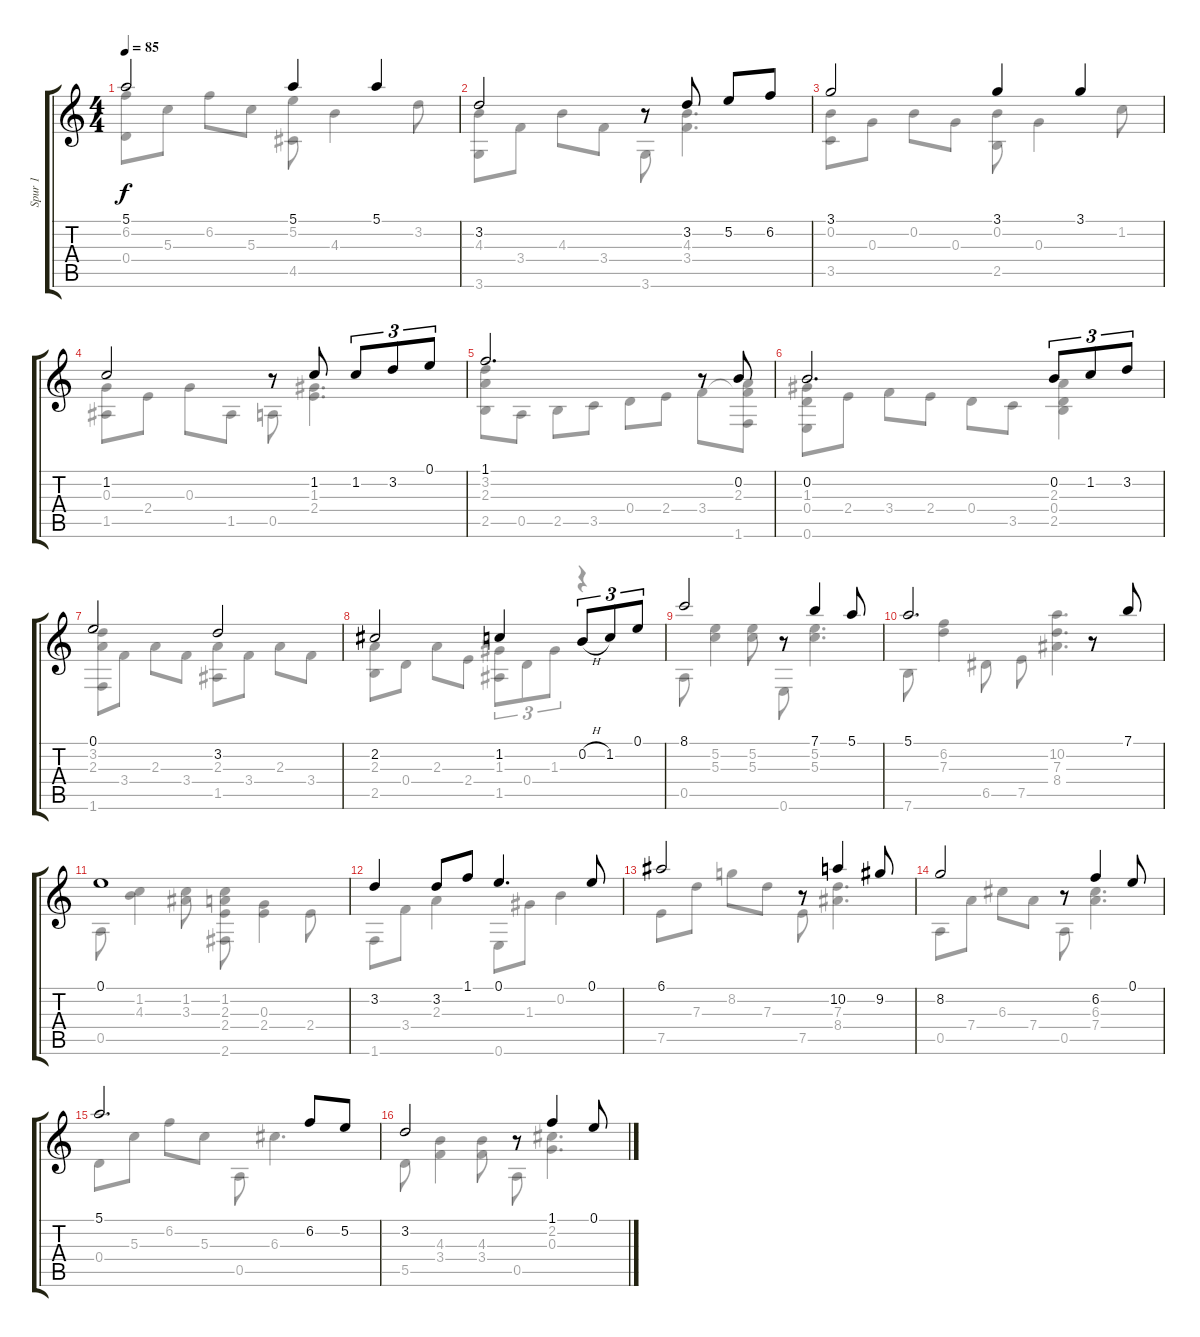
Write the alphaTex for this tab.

\track ("Spur 1" "Spur 1") {instrument acousticguitarnylon}
\staff {score tabs}
\tuning (E4 B3 G3 D3 A2 E2) {hide}
\voice
\ts (4 4)
\tempo 85
\clef g2
\ks c
5.1.2{dy f} 5.1.4 5.1.4 |
3.2.2 r.8 3.2.8 5.2.8 6.2.8 |
3.1.2 3.1.4 3.1.4 |
1.2.2 r.8 1.2.8 1.2.8{tu (3 2)} 3.2.8{tu (3 2)} 0.1.8{tu (3 2)} |
1.1.2{d} r.8 0.2.8 |
0.2.2{d} 0.2.8{tu (3 2)} 1.2.8{tu (3 2)} 3.2.8{tu (3 2)} |
0.1.2 3.2.2 |
2.2.2 1.2.4 0.2{h}.8{tu (3 2)} 1.2.8{tu (3 2)} 0.1.8{tu (3 2)} |
8.1.2 r.8 7.1.4 5.1.8 |
5.1.2{d} r.8 7.1.8 |
0.1.1 |
3.2.4 3.2.8 1.1.8 0.1.4{d} 0.1.8 |
6.1.2 r.8 10.2.4 9.2.8 |
8.2.2 r.8 6.2.4 0.1.8 |
5.1.2{d} 6.2.8 5.2.8 |
3.2.2 r.8 1.1.4 0.1.8
\voice
\clef g2
\ottava regular
\simile none
\ks c
(6.2 0.4).8{dy f} 5.3.8 6.2.8 5.3.8 (5.2 4.5).8 4.3.4 3.2.8 |
(4.3 3.6).8 3.4.8 4.3.8 3.4.8 3.6.8 (4.3 3.4).4{d} |
(0.2 3.5).8 0.3.8 0.2.8 0.3.8 (0.2 2.5).8 0.3.4 1.2.8 |
(0.3 1.5).8 2.4.8 0.3.8 1.5.8 0.5.8 (1.3 2.4).4{d} |
(3.2 2.3 2.5).8 0.5.8 2.5.8 3.5.8 0.4.8 2.4.8 3.4.8 (2.3 3.4{t} 1.6).8 |
(1.3 0.4 0.6).8 2.4.8 3.4.8 2.4.8 0.4.8 3.5.8 (2.3 0.4 2.5).4 |
(3.2 2.3 1.6).8 3.4.8 2.3.8 3.4.8 (2.3 1.5).8 3.4.8 2.3.8 3.4.8 |
(2.3 2.5).8 0.4.8 2.3.8 2.4.8 (1.3 1.5).8{tu (3 2)} 0.4.8{tu (3 2)} 1.3.8{tu (3 2)} r.4 |
0.5.8 (5.2 5.3).4 (5.2 5.3).8 0.6.8 (5.2 5.3).4{d} |
7.6.8 (6.2 7.3).4 6.5.8 7.5.8 (10.2 7.3 8.4).4{d} |
0.5.8 (1.2 4.3).4 (1.2 3.3).8 (1.2 2.3 2.4 2.6).8 (0.3 2.4).4 2.4.8 |
1.6.8 3.4.8 2.3.4 0.6.8 1.3.8 0.2.4 |
7.5.8 7.3.8 8.2.8 7.3.8 7.5.8 (7.3 8.4).4{d} |
0.5.8 7.4.8 6.3.8 7.4.8 0.5.8 (6.3 7.4).4{d} |
0.4.8 5.3.8 6.2.8 5.3.8 0.5.8 6.3.4{d} |
5.5.8 (4.3 3.4).4 (4.3 3.4).8 0.5.8 (2.2 0.3).4{d}
